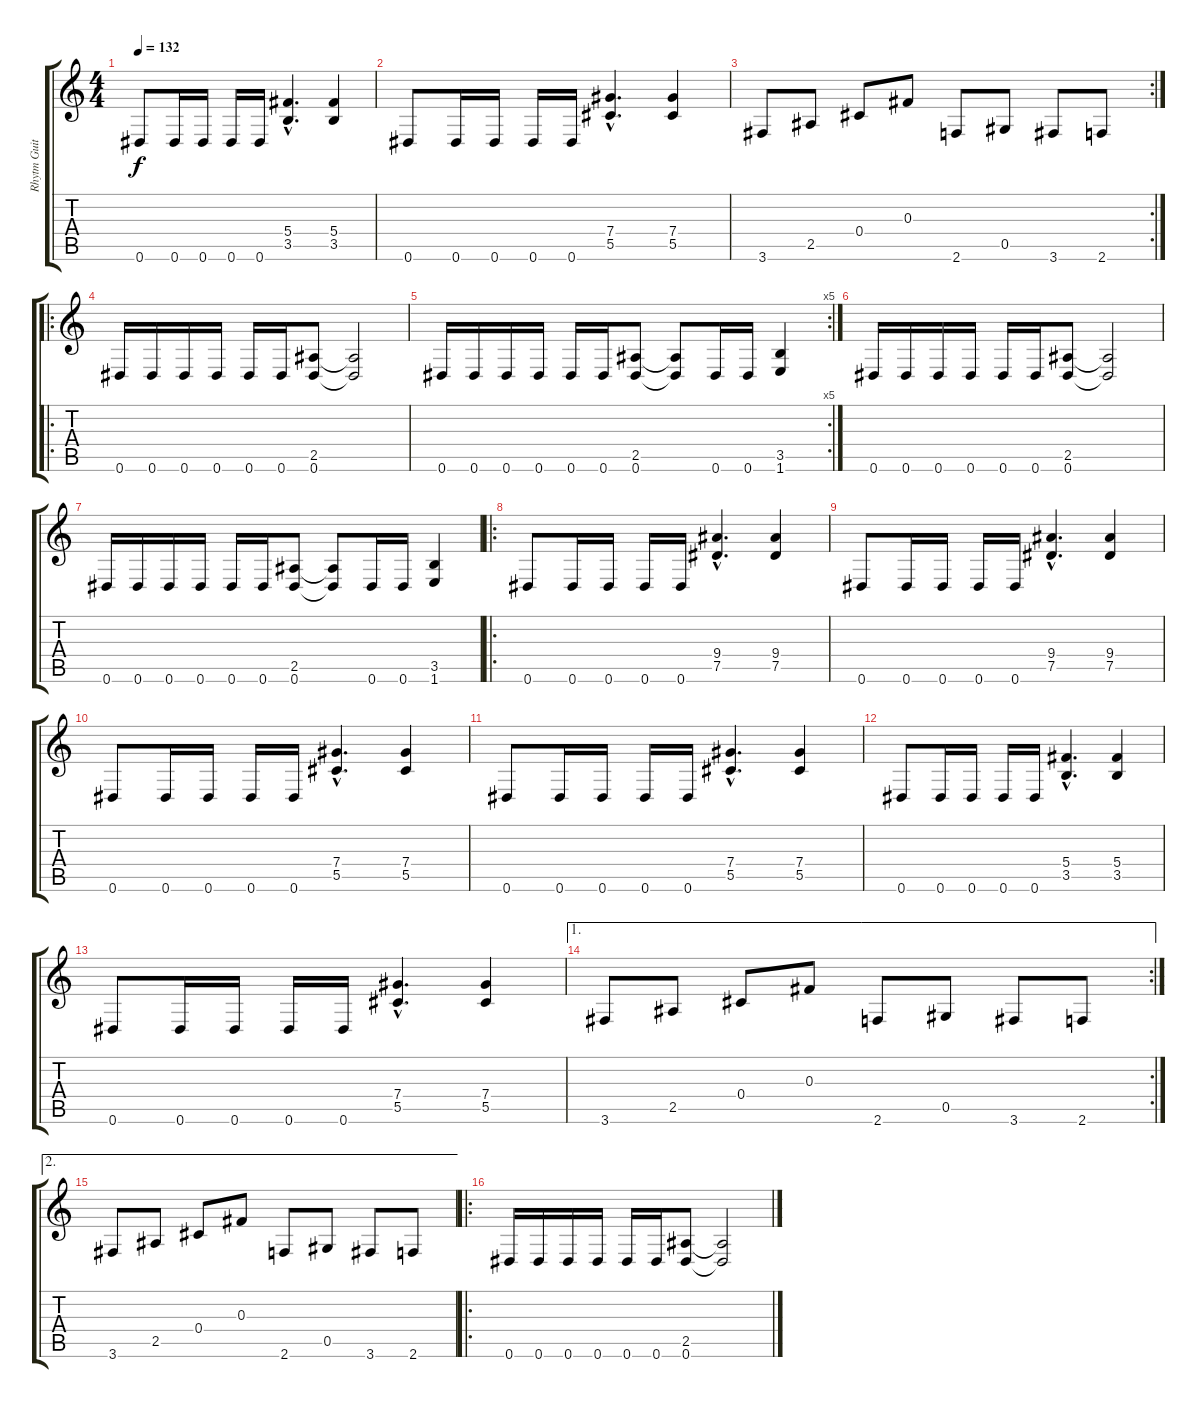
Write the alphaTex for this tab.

\track ("Rhytm Guitar" "Rhytm Guit") {instrument overdrivenguitar}
\staff {score tabs}
\tuning (Eb4 Bb3 Gb3 Db3 Ab2 Eb2) {hide}
\ts (4 4)
\tempo 132
\clef g2
\ks c
0.6.8{dy f} 0.6.16 0.6.16 0.6.16 0.6.16 (5.4{hac} 3.5{hac}).4{d} (5.4 3.5).4 |
0.6.8 0.6.16 0.6.16 0.6.16 0.6.16 (7.4{hac} 5.5{hac}).4{d} (7.4 5.5).4 |
\rc 2
3.6.8 2.5.8 0.4.8 0.3.8 2.6.8 0.5.8 3.6.8 2.6.8 |
\ro
0.6.16 0.6.16 0.6.16 0.6.16 0.6.16 0.6.16 (2.5 0.6).8 (2.5{t} 0.6{t}).2 |
\rc 5
0.6.16 0.6.16 0.6.16 0.6.16 0.6.16 0.6.16 (2.5 0.6).8 (2.5{t} 0.6{t}).8 0.6.16 0.6.16 (3.5 1.6).4 |
0.6.16 0.6.16 0.6.16 0.6.16 0.6.16 0.6.16 (2.5 0.6).8 (2.5{t} 0.6{t}).2 |
0.6.16 0.6.16 0.6.16 0.6.16 0.6.16 0.6.16 (2.5 0.6).8 (2.5{t} 0.6{t}).8 0.6.16 0.6.16 (3.5 1.6).4 |
\ro
0.6.8 0.6.16 0.6.16 0.6.16 0.6.16 (9.4{hac} 7.5{hac}).4{d} (9.4 7.5).4 |
0.6.8 0.6.16 0.6.16 0.6.16 0.6.16 (9.4{hac} 7.5{hac}).4{d} (9.4 7.5).4 |
0.6.8 0.6.16 0.6.16 0.6.16 0.6.16 (7.4{hac} 5.5{hac}).4{d} (7.4 5.5).4 |
0.6.8 0.6.16 0.6.16 0.6.16 0.6.16 (7.4{hac} 5.5{hac}).4{d} (7.4 5.5).4 |
0.6.8 0.6.16 0.6.16 0.6.16 0.6.16 (5.4{hac} 3.5{hac}).4{d} (5.4 3.5).4 |
0.6.8 0.6.16 0.6.16 0.6.16 0.6.16 (7.4{hac} 5.5{hac}).4{d} (7.4 5.5).4 |
\ae 1
\rc 2
3.6.8 2.5.8 0.4.8 0.3.8 2.6.8 0.5.8 3.6.8 2.6.8 |
\ae 2
3.6.8 2.5.8 0.4.8 0.3.8 2.6.8 0.5.8 3.6.8 2.6.8 |
\ro
0.6.16 0.6.16 0.6.16 0.6.16 0.6.16 0.6.16 (2.5 0.6).8 (2.5{t} 0.6{t}).2
